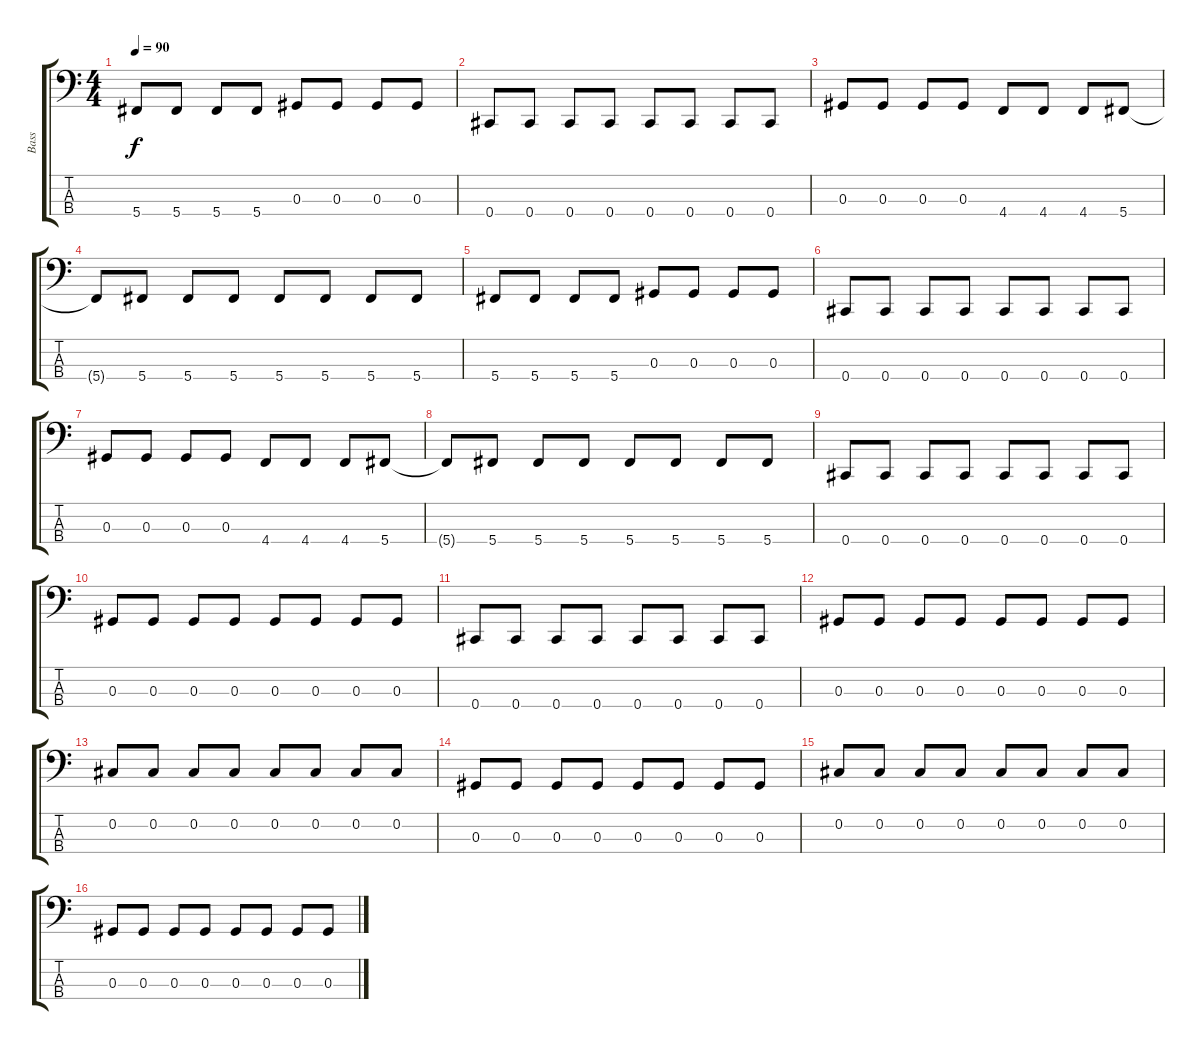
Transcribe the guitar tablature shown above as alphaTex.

\track ("Bass" "Bass") {instrument electricbasspick}
\staff {score tabs}
\tuning (Gb2 Db2 Ab1 Db1) {hide}
\ts (4 4)
\tempo 90
\clef f4
\ks c
5.4.8{dy f} 5.4.8 5.4.8 5.4.8 0.3.8 0.3.8 0.3.8 0.3.8 |
0.4.8 0.4.8 0.4.8 0.4.8 0.4.8 0.4.8 0.4.8 0.4.8 |
0.3.8 0.3.8 0.3.8 0.3.8 4.4.8 4.4.8 4.4.8 5.4.8 |
5.4{t}.8 5.4.8 5.4.8 5.4.8 5.4.8 5.4.8 5.4.8 5.4.8 |
5.4.8 5.4.8 5.4.8 5.4.8 0.3.8 0.3.8 0.3.8 0.3.8 |
0.4.8 0.4.8 0.4.8 0.4.8 0.4.8 0.4.8 0.4.8 0.4.8 |
0.3.8 0.3.8 0.3.8 0.3.8 4.4.8 4.4.8 4.4.8 5.4.8 |
5.4{t}.8 5.4.8 5.4.8 5.4.8 5.4.8 5.4.8 5.4.8 5.4.8 |
0.4.8 0.4.8 0.4.8 0.4.8 0.4.8 0.4.8 0.4.8 0.4.8 |
0.3.8 0.3.8 0.3.8 0.3.8 0.3.8 0.3.8 0.3.8 0.3.8 |
0.4.8 0.4.8 0.4.8 0.4.8 0.4.8 0.4.8 0.4.8 0.4.8 |
0.3.8 0.3.8 0.3.8 0.3.8 0.3.8 0.3.8 0.3.8 0.3.8 |
0.2.8 0.2.8 0.2.8 0.2.8 0.2.8 0.2.8 0.2.8 0.2.8 |
0.3.8 0.3.8 0.3.8 0.3.8 0.3.8 0.3.8 0.3.8 0.3.8 |
0.2.8 0.2.8 0.2.8 0.2.8 0.2.8 0.2.8 0.2.8 0.2.8 |
0.3.8 0.3.8 0.3.8 0.3.8 0.3.8 0.3.8 0.3.8 0.3.8
